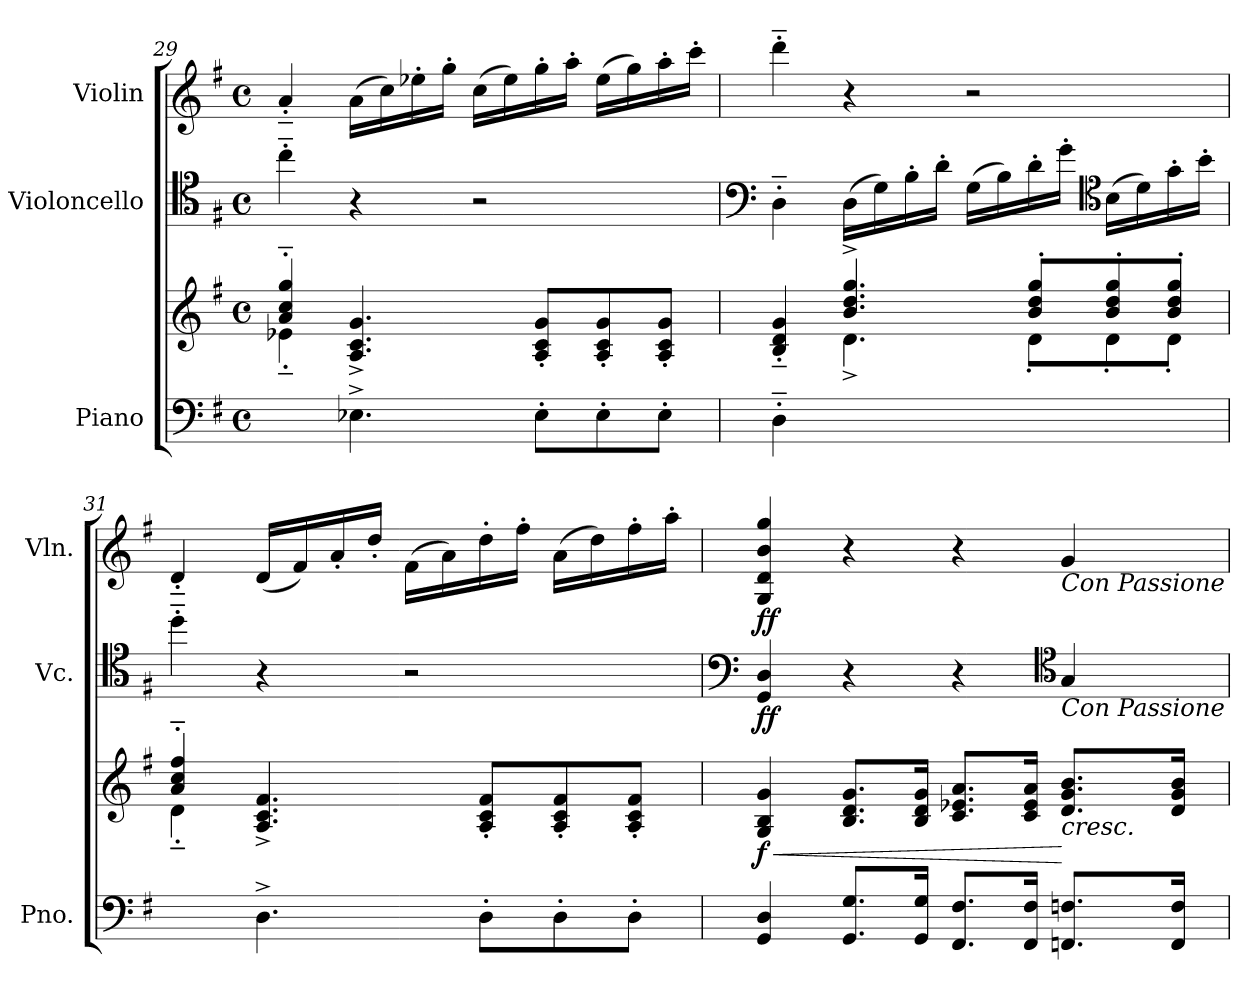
**kern	**kern	**dynam	**kern	**dynam	**kern	**dynam
*part3	*part3	*part3	*part2	*part2	*part1	*part1
*staff4	*staff3	*staff3/4	*staff2	*staff2	*staff1	*staff1
*I"Piano	*	*	*I"Violoncello	*	*I"Violin	*
*I'Pno.	*	*	*I'Vc.	*	*I'Vln.	*
*clefF4	*clefG2	*	*clefC4	*	*clefG2	*
*k[f#]	*k[f#]	*	*k[f#]	*	*k[f#]	*
*M4/4	*M4/4	*	*M4/4	*	*M4/4	*
*met(c)	*met(c)	*	*met(c)	*	*met(c)	*
=29	=29	=29	=29	=29	=29	=29
*	*^	*	*	*	*	*
4ryy	4a/'>~> 4cc/'>~> 4gg/'>~>	4e-X'<~<\	.	4cc'~\	.	4a'~/	.
4.E-X^<\	4.A/^ 4.c/^ 4.g/^	2.ryy	.	4r	.	(16a\LL	.
.	.	.	.	.	.	16cc\)	.
.	.	.	.	.	.	16ee-X'\	.
.	.	.	.	.	.	16gg'\JJ	.
.	.	.	.	2r	.	(16cc\LL	.
.	.	.	.	.	.	16ee-\)	.
8E-'\L	8A/' 8c/' 8g/'L	.	.	.	.	16gg'\	.
.	.	.	.	.	.	16aa'\JJ	.
8E-'\	8A/' 8c/' 8g/'	.	.	.	.	(16ee-\LL	.
.	.	.	.	.	.	16gg\)	.
8E-'\J	8A/' 8c/' 8g/'J	.	.	.	.	16aa'\	.
.	.	.	.	.	.	16ccc'\JJ	.
!!LO:PB:g=z
=30	=30	=30	=30	=30	=30	=30	=30
*	*	*	*	*clefF4	*	*	*
4D'~\	4B/'~ 4d/'~ 4g/'~	4ryy	.	4D'~\	.	4ddd'~\	.
2.ryy	4.b/^> 4.dd/^> 4.gg/^>	4.d^<\	.	(16D\LL	.	4r	.
.	.	.	.	16G\)	.	.	.
.	.	.	.	16B'\	.	.	.
.	.	.	.	16d'\JJ	.	.	.
.	.	.	.	(16G\LL	.	2r	.
.	.	.	.	16B\)	.	.	.
.	8b/'> 8dd/'> 8gg/'>L	8d'<\L	.	16d'\	.	.	.
.	.	.	.	16g'\JJ	.	.	.
*	*	*	*	*clefC4	*	*	*
.	8b/'> 8dd/'> 8gg/'>	8d'<\	.	(16B\LL	.	.	.
.	.	.	.	16d\)	.	.	.
.	8b/'> 8dd/'> 8gg/'>J	8d'<\J	.	16g'\	.	.	.
.	.	.	.	16b'\JJ	.	.	.
=31	=31	=31	=31	=31	=31	=31	=31
4ryy	4a/'>~> 4cc/'>~> 4ff#/'>~>	4d'<~<\	.	4dd'~\	.	4d'~/	.
4.D^<\	4.A/^ 4.c/^ 4.f#/^	2.ryy	.	4r	.	(16d/LL	.
.	.	.	.	.	.	16f#/)	.
.	.	.	.	.	.	16a'/	.
.	.	.	.	.	.	16dd'/JJ	.
.	.	.	.	2r	.	(16f#\LL	.
.	.	.	.	.	.	16a\)	.
8D'\L	8A/' 8c/' 8f#/'L	.	.	.	.	16dd'\	.
.	.	.	.	.	.	16ff#'\JJ	.
8D'\	8A/' 8c/' 8f#/'	.	.	.	.	(16a\LL	.
.	.	.	.	.	.	16dd\)	.
8D'\J	8A/' 8c/' 8f#/'J	.	.	.	.	16ff#'\	.
.	.	.	.	.	.	16aa'\JJ	.
*	*v	*v	*	*	*	*	*
=32	=32	=32	=32	=32	=32	=32
*	*	*	*clefF4	*	*	*
!	!	!LO:HP:b	!	!	!	!
!	!	!LO:DY:n=1:b	!	!LO:DY:b	!	!LO:DY:b
4GG/ 4D/	4G/ 4B/ 4g/	< f	4GG/ 4D/	ff	4G/ 4d/ 4b/ 4gg/	ff
8.GG/ 8.G/L	8.B/ 8.d/ 8.g/L	.	4r	.	4r	.
16GG/ 16G/Jk	16B/ 16d/ 16g/Jk	.	.	.	.	.
8.FF#/ 8.F#/L	8.c/ 8.e-X/ 8.a/L	.	4r	.	4r	.
16FF#/ 16F#/Jk	16c/ 16e-/ 16a/Jk	.	.	.	.	.
*	*	*	*clefC4	*	*	*
!	!	!	!	!	!LO:TX:b:i:t=Con Passione	!
!	!	!	!LO:TX:b:i:t=Con Passione	!	!	!
!	!LO:TX:b:i:t=cresc.	!	!	!	!	!
8.FFn/ 8.Fn/L	8.d/ 8.g/ 8.b/L	[	4G/	.	4g/	.
16FF/ 16F/Jk	16d/ 16g/ 16b/Jk	.	.	.	.	.
=	=	=	=	=	=	=
*-	*-	*-	*-	*-	*-	*-
